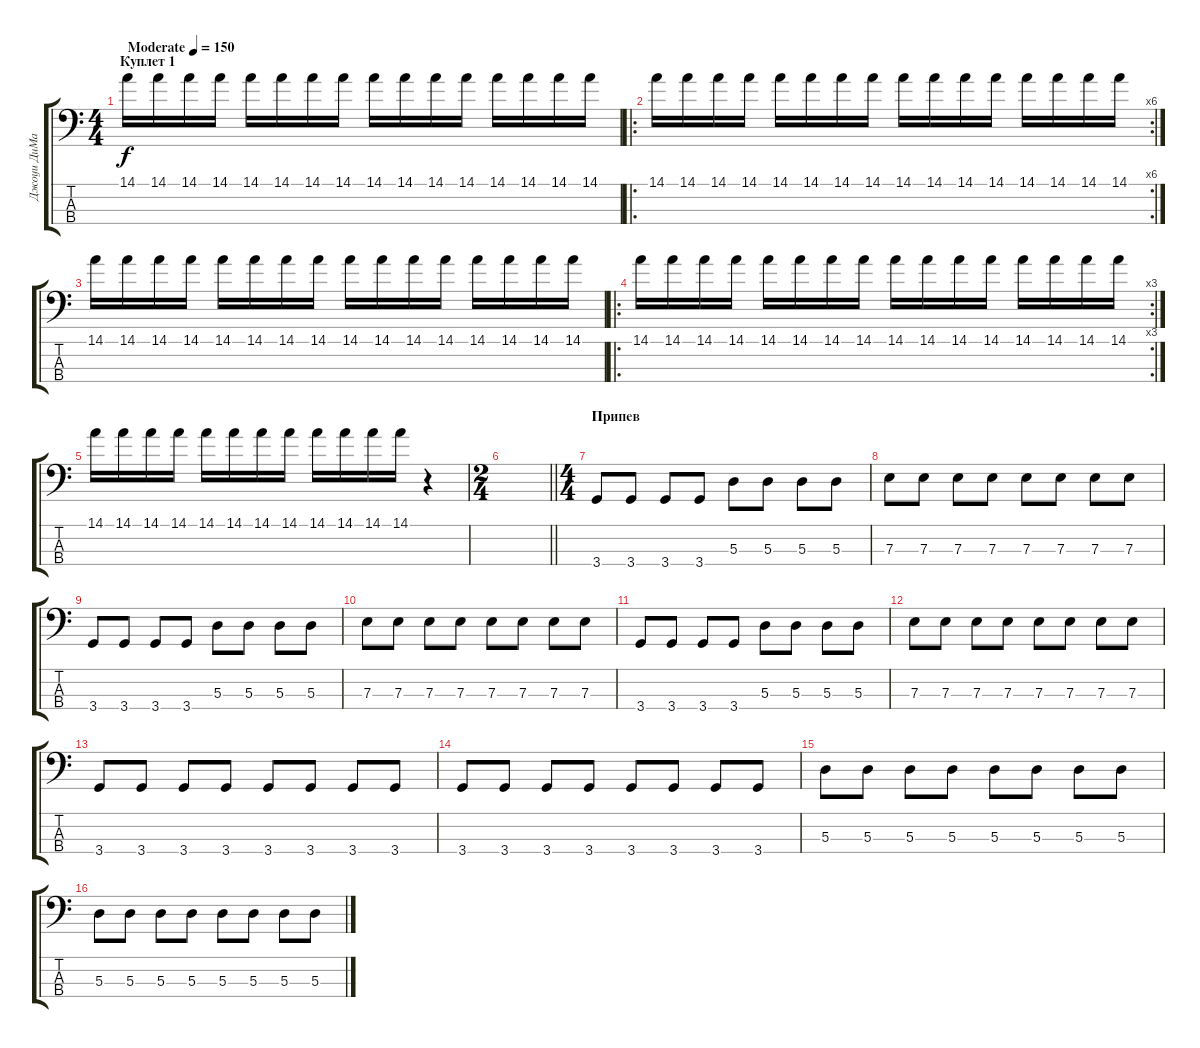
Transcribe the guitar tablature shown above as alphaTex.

\track ("Джоуи ДиМайо" "Джоуи ДиМа") {instrument electricbassfinger}
\staff {score tabs}
\tuning (G2 D2 A1 E1) {hide}
\ts (4 4)
\section ("" "Куплет 1")
\tempo (150 "Moderate")
\clef f4
\ks c
14.1.16{dy f instrument electricbassfinger} 14.1.16 14.1.16 14.1.16 14.1.16 14.1.16 14.1.16 14.1.16 14.1.16 14.1.16 14.1.16 14.1.16 14.1.16 14.1.16 14.1.16 14.1.16 |
\ro
\rc 6
14.1.16 14.1.16 14.1.16 14.1.16 14.1.16 14.1.16 14.1.16 14.1.16 14.1.16 14.1.16 14.1.16 14.1.16 14.1.16 14.1.16 14.1.16 14.1.16 |
14.1.16 14.1.16 14.1.16 14.1.16 14.1.16 14.1.16 14.1.16 14.1.16 14.1.16 14.1.16 14.1.16 14.1.16 14.1.16 14.1.16 14.1.16 14.1.16 |
\ro
\rc 3
14.1.16 14.1.16 14.1.16 14.1.16 14.1.16 14.1.16 14.1.16 14.1.16 14.1.16 14.1.16 14.1.16 14.1.16 14.1.16 14.1.16 14.1.16 14.1.16 |
14.1.16 14.1.16 14.1.16 14.1.16 14.1.16 14.1.16 14.1.16 14.1.16 14.1.16 14.1.16 14.1.16 14.1.16 r.4 |
\ts (2 4)
\barLineRight lightlight
|
\ts (4 4)
\section ("" "Припев")
3.4.8 3.4.8 3.4.8 3.4.8 5.3.8 5.3.8 5.3.8 5.3.8 |
7.3.8 7.3.8 7.3.8 7.3.8 7.3.8 7.3.8 7.3.8 7.3.8 |
3.4.8 3.4.8 3.4.8 3.4.8 5.3.8 5.3.8 5.3.8 5.3.8 |
7.3.8 7.3.8 7.3.8 7.3.8 7.3.8 7.3.8 7.3.8 7.3.8 |
3.4.8 3.4.8 3.4.8 3.4.8 5.3.8 5.3.8 5.3.8 5.3.8 |
7.3.8 7.3.8 7.3.8 7.3.8 7.3.8 7.3.8 7.3.8 7.3.8 |
3.4.8 3.4.8 3.4.8 3.4.8 3.4.8 3.4.8 3.4.8 3.4.8 |
3.4.8 3.4.8 3.4.8 3.4.8 3.4.8 3.4.8 3.4.8 3.4.8 |
5.3.8 5.3.8 5.3.8 5.3.8 5.3.8 5.3.8 5.3.8 5.3.8 |
5.3.8 5.3.8 5.3.8 5.3.8 5.3.8 5.3.8 5.3.8 5.3.8
